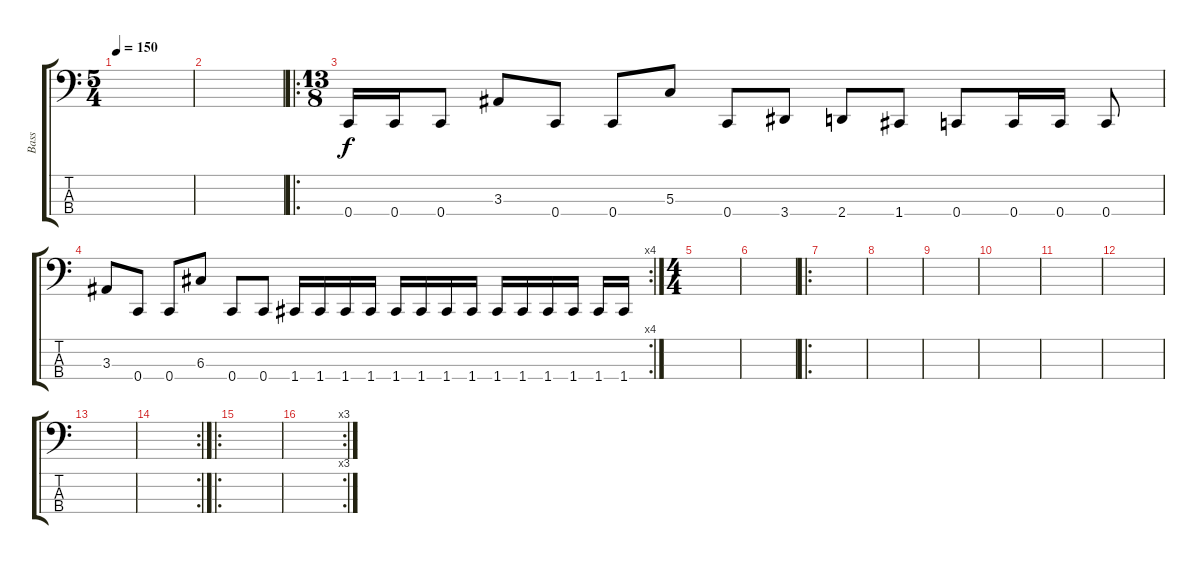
\track ("Bass" "Bass") {instrument electricbasspick}
\staff {score tabs}
\tuning (F2 C2 G1 C1) {hide}
\ts (5 4)
\tempo 150
\clef f4
\ks c
|
|
\ro
\ts (13 8)
0.4.16 0.4.16 0.4.8 3.3.8 0.4.8 0.4.8 5.3.8 0.4.8 3.4.8 2.4.8 1.4.8 0.4.8 0.4.16 0.4.16 0.4.8 |
\rc 4
3.3.8 0.4.8 0.4.8 6.3.8 0.4.8 0.4.8 1.4.16 1.4.16 1.4.16 1.4.16 1.4.16 1.4.16 1.4.16 1.4.16 1.4.16 1.4.16 1.4.16 1.4.16 1.4.16 1.4.16 |
\ts (4 4)
|
|
\ro
|
|
|
|
|
|
|
\rc 2
|
\ro
|
\rc 3
